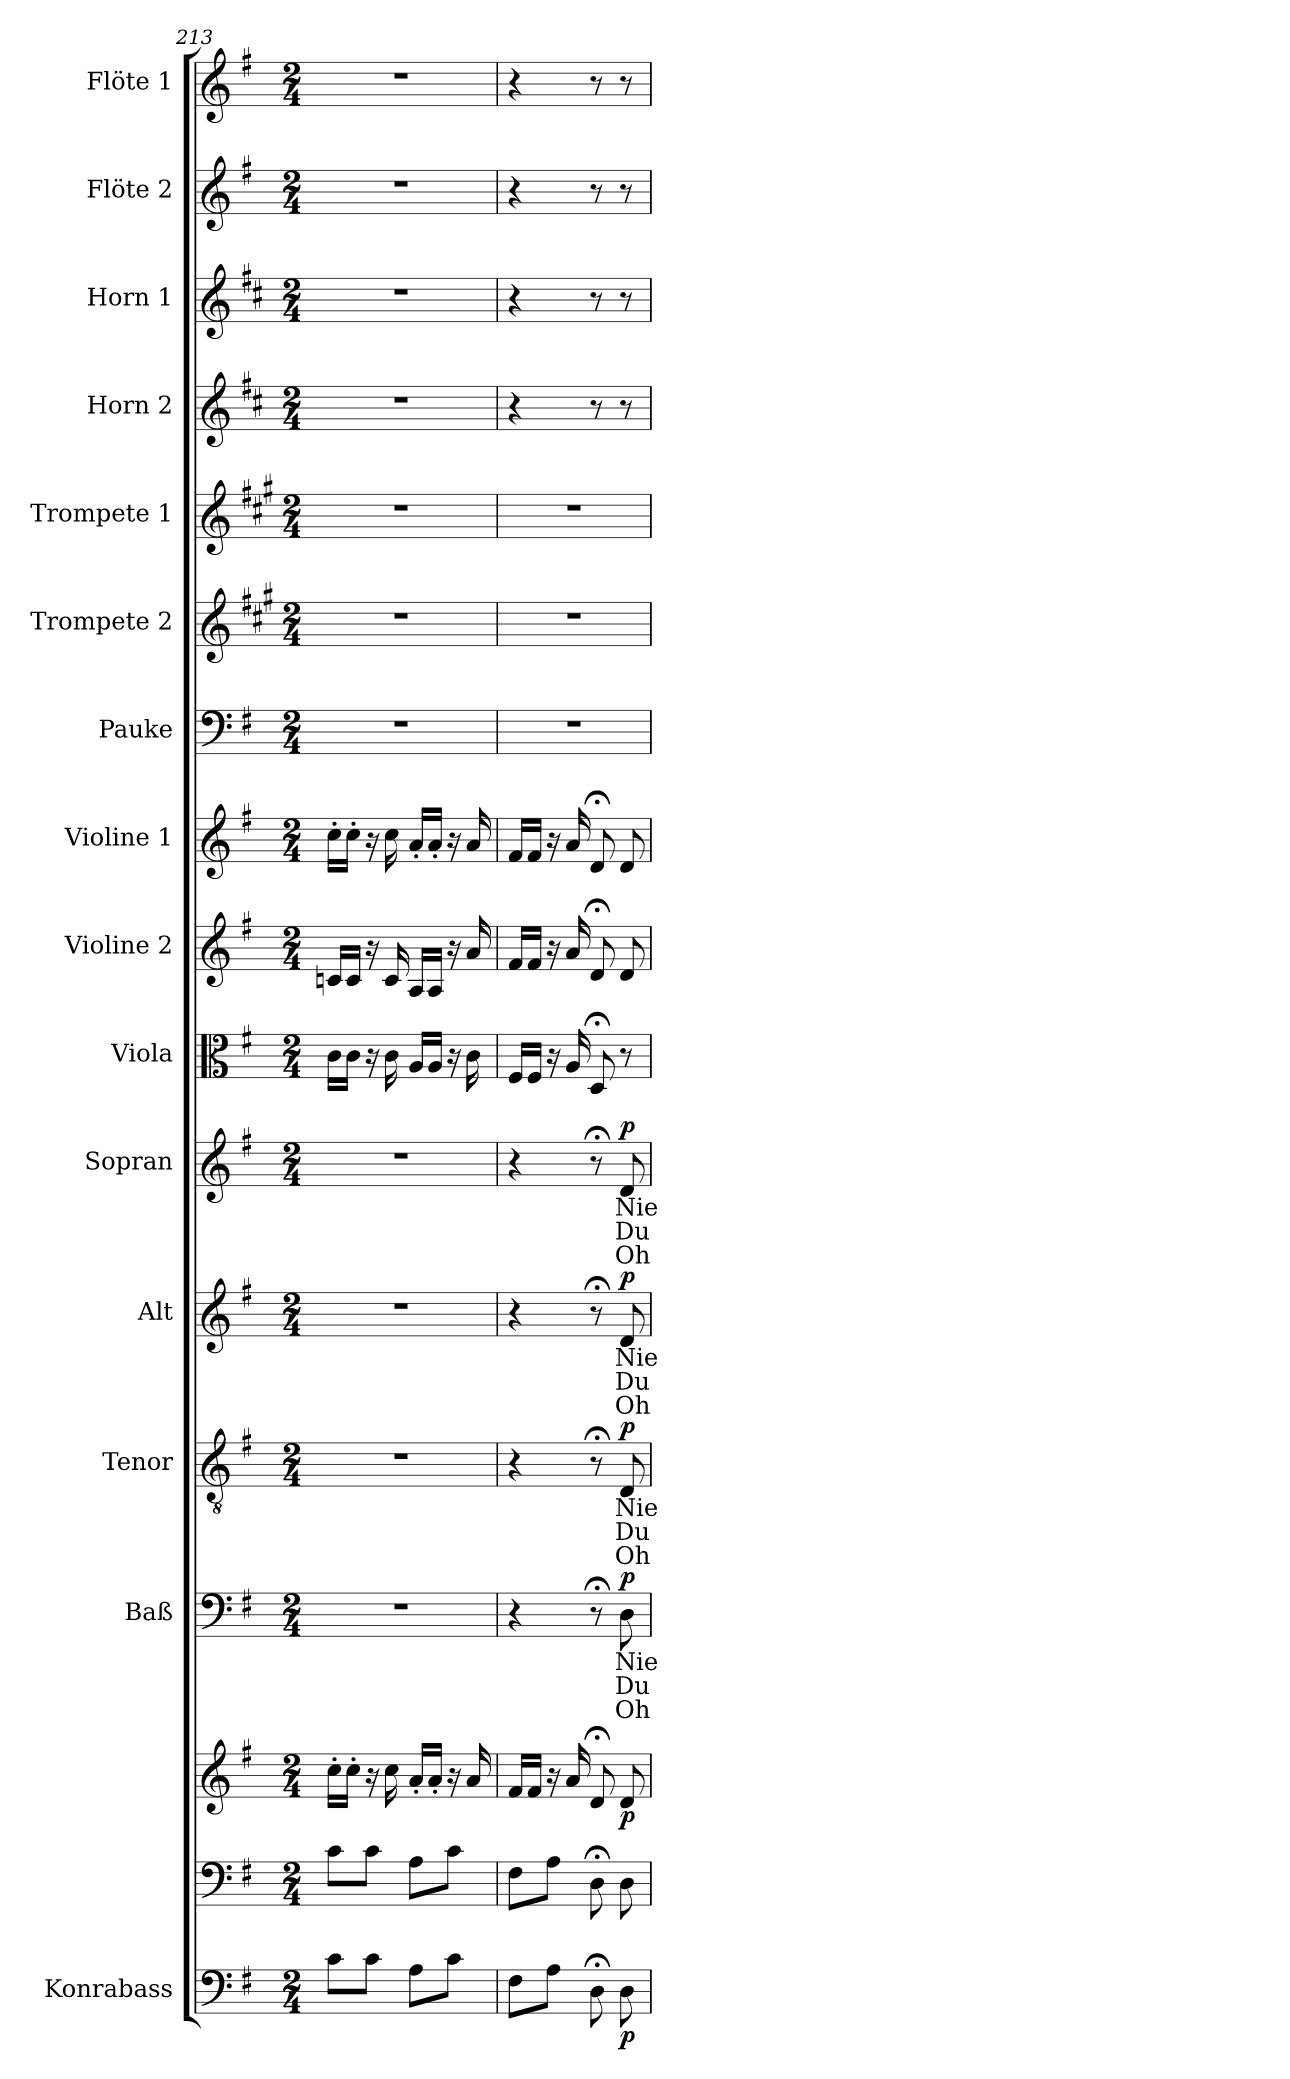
**kern	**dynam	**kern	**kern	**dynam	**kern	**text	**text	**text	**dynam	**kern	**text	**text	**text	**dynam	**kern	**text	**text	**text	**dynam	**kern	**text	**text	**text	**dynam	**kern	**kern	**kern	**kern	**kern	**kern	**kern	**kern	**kern	**kern
*part16	*part16	*part15	*part15	*part15	*part14	*part14	*part14	*part14	*part14	*part13	*part13	*part13	*part13	*part13	*part12	*part12	*part12	*part12	*part12	*part11	*part11	*part11	*part11	*part11	*part10	*part9	*part8	*part7	*part6	*part5	*part4	*part3	*part2	*part1
*staff17	*staff17	*staff16	*staff15	*staff15/16	*staff14	*staff14	*staff14	*staff14	*staff14	*staff13	*staff13	*staff13	*staff13	*staff13	*staff12	*staff12	*staff12	*staff12	*staff12	*staff11	*staff11	*staff11	*staff11	*staff11	*staff10	*staff9	*staff8	*staff7	*staff6	*staff5	*staff4	*staff3	*staff2	*staff1
*I"Konrabass	*	*	*	*	*I"Baß	*	*	*	*	*I"Tenor	*	*	*	*	*I"Alt	*	*	*	*	*I"Sopran	*	*	*	*	*I"Viola	*I"Violine 2	*I"Violine 1	*I"Pauke	*I"Trompete 2	*I"Trompete 1	*I"Horn 2	*I"Horn 1	*I"Flöte 2	*I"Flöte 1
*I'Kb.	*	*	*	*	*I'Baß	*	*	*	*	*I'Ten	*	*	*	*	*I'Alt	*	*	*	*	*I'Sop	*	*	*	*	*I'Vla.	*I'Vln. 2	*I'Vln. 1	*I'Pk.	*I'Trp. 2	*I'Trp. 1	*I'Hrn. 2	*I'Hrn. 1	*I'Fl. 2	*I'Fl. 1
*clefF4	*	*clefF4	*clefG2	*	*clefF4	*	*	*	*	*clefGv2	*	*	*	*	*clefG2	*	*	*	*	*clefG2	*	*	*	*	*clefC3	*clefG2	*clefG2	*clefF4	*clefG2	*clefG2	*clefG2	*clefG2	*clefG2	*clefG2
*ITrd7c12	*	*	*	*	*	*	*	*	*	*	*	*	*	*	*	*	*	*	*	*	*	*	*	*	*	*	*	*	*ITrd1c2	*ITrd1c2	*ITrd4c7	*ITrd4c7	*	*
*k[f#]	*	*k[f#]	*k[f#]	*	*k[f#]	*	*	*	*	*k[f#]	*	*	*	*	*k[f#]	*	*	*	*	*k[f#]	*	*	*	*	*k[f#]	*k[f#]	*k[f#]	*k[f#]	*k[f#]	*k[f#]	*k[f#]	*k[f#]	*k[f#]	*k[f#]
*G:	*	*G:	*G:	*	*G:	*	*	*	*	*G:	*	*	*	*	*G:	*	*	*	*	*G:	*	*	*	*	*G:	*G:	*G:	*G:	*G:	*G:	*G:	*G:	*G:	*G:
*M2/4	*	*M2/4	*M2/4	*	*M2/4	*	*	*	*	*M2/4	*	*	*	*	*M2/4	*	*	*	*	*M2/4	*	*	*	*	*M2/4	*M2/4	*M2/4	*M2/4	*M2/4	*M2/4	*M2/4	*M2/4	*M2/4	*M2/4
=213	=213	=213	=213	=213	=213	=213	=213	=213	=213	=213	=213	=213	=213	=213	=213	=213	=213	=213	=213	=213	=213	=213	=213	=213	=213	=213	=213	=213	=213	=213	=213	=213	=213	=213
8C\L	.	8c\L	16cc'>\LL	.	2r	.	.	.	.	2r	.	.	.	.	2r	.	.	.	.	2r	.	.	.	.	16c\LL	16cn/LL	16cc'>\LL	2r	2r	2r	2r	2r	2r	2r
.	.	.	16cc'>\JJ	.	.	.	.	.	.	.	.	.	.	.	.	.	.	.	.	.	.	.	.	.	16c\JJ	16c/JJ	16cc'>\JJ	.	.	.	.	.	.	.
8C\J	.	8c\J	16r	.	.	.	.	.	.	.	.	.	.	.	.	.	.	.	.	.	.	.	.	.	16r	16r	16r	.	.	.	.	.	.	.
.	.	.	16cc\	.	.	.	.	.	.	.	.	.	.	.	.	.	.	.	.	.	.	.	.	.	16c\	16c/	16cc\	.	.	.	.	.	.	.
8AA\L	.	8A\L	16a'</LL	.	.	.	.	.	.	.	.	.	.	.	.	.	.	.	.	.	.	.	.	.	16A/LL	16A/LL	16a'</LL	.	.	.	.	.	.	.
.	.	.	16a'</JJ	.	.	.	.	.	.	.	.	.	.	.	.	.	.	.	.	.	.	.	.	.	16A/JJ	16A/JJ	16a'</JJ	.	.	.	.	.	.	.
8C\J	.	8c\J	16r	.	.	.	.	.	.	.	.	.	.	.	.	.	.	.	.	.	.	.	.	.	16r	16r	16r	.	.	.	.	.	.	.
.	.	.	16a/	.	.	.	.	.	.	.	.	.	.	.	.	.	.	.	.	.	.	.	.	.	16c\	16a/	16a/	.	.	.	.	.	.	.
=214	=214	=214	=214	=214	=214	=214	=214	=214	=214	=214	=214	=214	=214	=214	=214	=214	=214	=214	=214	=214	=214	=214	=214	=214	=214	=214	=214	=214	=214	=214	=214	=214	=214	=214
8FF#\L	.	8F#\L	16f#/LL	.	4r	.	.	.	.	4r	.	.	.	.	4r	.	.	.	.	4r	.	.	.	.	16F#/LL	16f#/LL	16f#/LL	2r	2r	2r	4r	4r	4r	4r
.	.	.	16f#/JJ	.	.	.	.	.	.	.	.	.	.	.	.	.	.	.	.	.	.	.	.	.	16F#/JJ	16f#/JJ	16f#/JJ	.	.	.	.	.	.	.
8AA\J	.	8A\J	16r	.	.	.	.	.	.	.	.	.	.	.	.	.	.	.	.	.	.	.	.	.	16r	16r	16r	.	.	.	.	.	.	.
.	.	.	16a/	.	.	.	.	.	.	.	.	.	.	.	.	.	.	.	.	.	.	.	.	.	16A/	16a/	16a/	.	.	.	.	.	.	.
8DD;<\	.	8D;<\	8d;/	.	8r;<	.	.	.	.	8r;<	.	.	.	.	8r;<	.	.	.	.	8r;<	.	.	.	.	8D;/	8d;/	8d;/	.	.	.	8r	8r	8r	8r
!	!LO:DY:b	!	!	!LO:DY:b	!	!LO:LY:b	!LO:LY:b	!LO:LY:b	!LO:DY:a	!	!LO:LY:b	!LO:LY:b	!LO:LY:b	!LO:DY:a	!	!LO:LY:b	!LO:LY:b	!LO:LY:b	!LO:DY:a	!	!LO:LY:b	!LO:LY:b	!LO:LY:b	!LO:DY:a	!	!	!	!	!	!	!	!	!	!
8DD\	p	8D\	8d/	p	8D\	Nie	Du	Oh	p	8D/	Nie	Du	Oh	p	8d/	Nie	Du	Oh	p	8d/	Nie	Du	Oh	p	8r	8d/	8d/	.	.	.	8r	8r	8r	8r
=	=	=	=	=	=	=	=	=	=	=	=	=	=	=	=	=	=	=	=	=	=	=	=	=	=	=	=	=	=	=	=	=	=	=
*-	*-	*-	*-	*-	*-	*-	*-	*-	*-	*-	*-	*-	*-	*-	*-	*-	*-	*-	*-	*-	*-	*-	*-	*-	*-	*-	*-	*-	*-	*-	*-	*-	*-	*-
